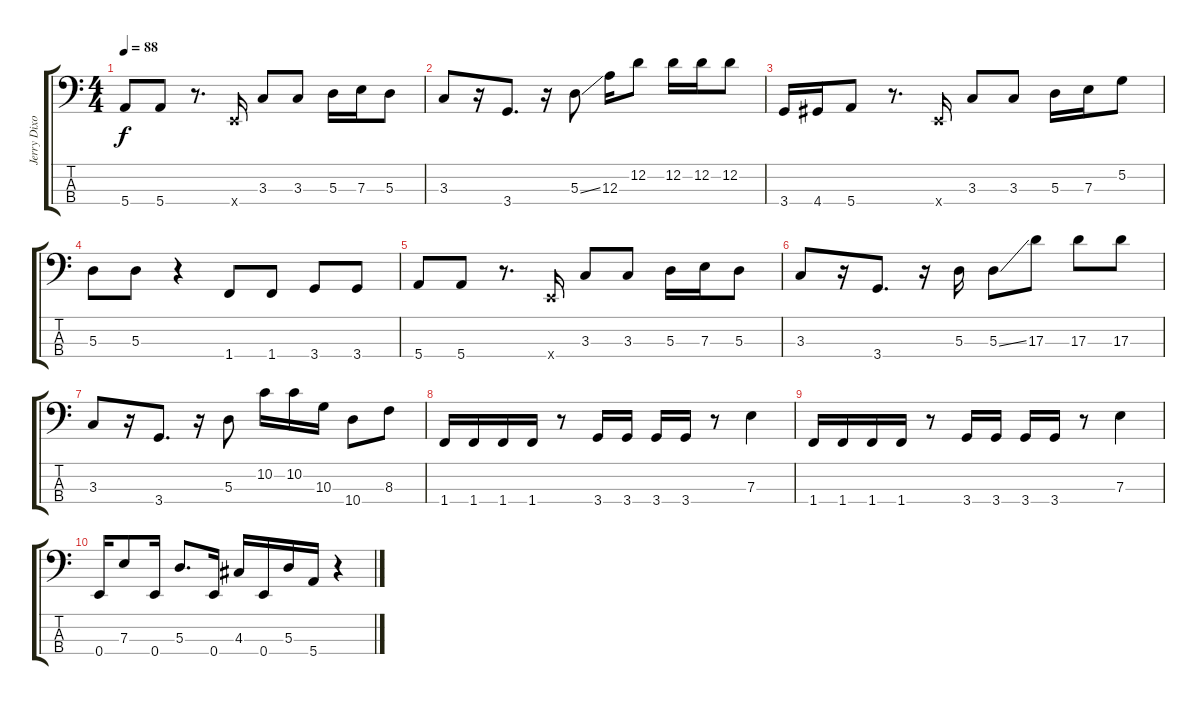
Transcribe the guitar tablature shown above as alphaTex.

\track ("Jerry Dixon" "Jerry Dixo") {instrument electricbassfinger}
\staff {score tabs}
\tuning (G2 D2 A1 E1) {hide}
\ts (4 4)
\tempo 88
\clef f4
\ks c
5.4.8{dy f} 5.4.8 r.8{d} 0.4{x}.16 3.3.8 3.3.8 5.3.16 7.3.16 5.3.8 |
3.3.8 r.16 3.4.8{d} r.16 5.3{ss}.8 12.3.16 12.2.8 12.2.16 12.2.16 12.2.8 |
3.4.16 4.4.16 5.4.8 r.8{d} 0.4{x}.16 3.3.8 3.3.8 5.3.16 7.3.16 5.2.8 |
5.3.8 5.3.8 r.4 1.4.8 1.4.8 3.4.8 3.4.8 |
5.4.8 5.4.8 r.8{d} 0.4{x}.16 3.3.8 3.3.8 5.3.16 7.3.16 5.3.8 |
3.3.8 r.16 3.4.8{d} r.16 5.3.16 5.3{ss}.8 17.3.8 17.3.8 17.3.8 |
3.3.8 r.16 3.4.8{d} r.16 5.3.8 10.2.16 10.2.16 10.3.16 10.4.8 8.3.8 |
1.4.16 1.4.16 1.4.16 1.4.16 r.8 3.4.16 3.4.16 3.4.16 3.4.16 r.8 7.3.4 |
1.4.16 1.4.16 1.4.16 1.4.16 r.8 3.4.16 3.4.16 3.4.16 3.4.16 r.8 7.3.4 |
0.4.16 7.3.8 0.4.16 5.3.8{d} 0.4.16 4.3.16 0.4.16 5.3.16 5.4.16 r.4
